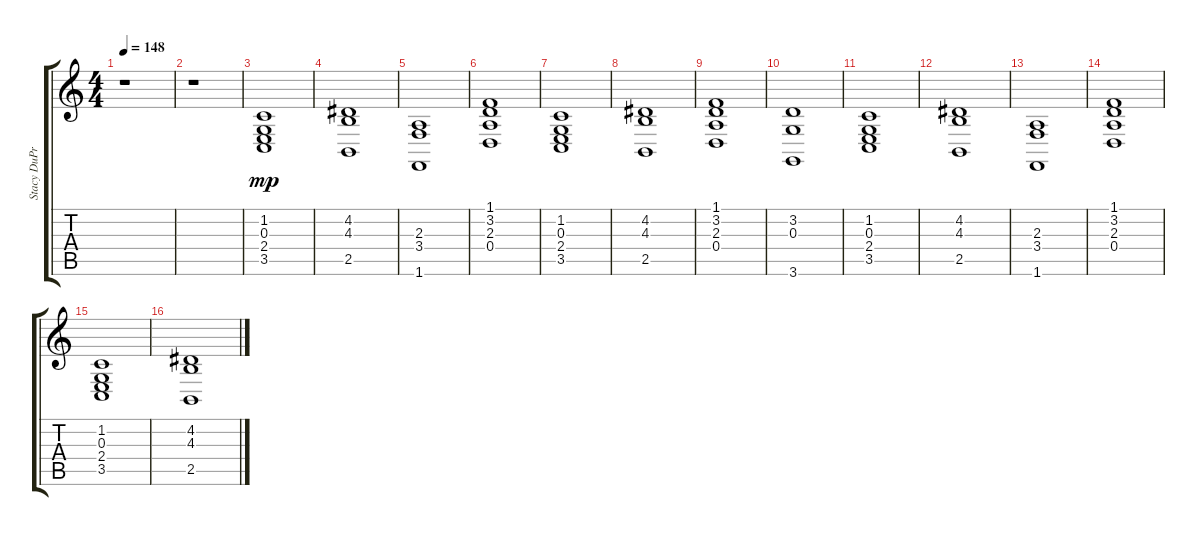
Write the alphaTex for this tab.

\track ("Stacy DuPree" "Stacy DuPr") {instrument electricpiano1}
\staff {score tabs}
\tuning (E4 B3 G3 D3 A2 E2) {hide}
\ts (4 4)
\tempo 148
\clef g2
\ks c
r.1{dy mp} |
r.1 |
(1.2 0.3 2.4 3.5).1 |
(4.2 4.3 2.5).1 |
(2.3 3.4 1.6).1 |
(1.1 3.2 2.3 0.4).1 |
(1.2 0.3 2.4 3.5).1 |
(4.2 4.3 2.5).1 |
(1.1 3.2 2.3 0.4).1 |
(3.2 0.3 3.6).1 |
(1.2 0.3 2.4 3.5).1 |
(4.2 4.3 2.5).1 |
(2.3 3.4 1.6).1 |
(1.1 3.2 2.3 0.4).1 |
(1.2 0.3 2.4 3.5).1 |
(4.2 4.3 2.5).1
